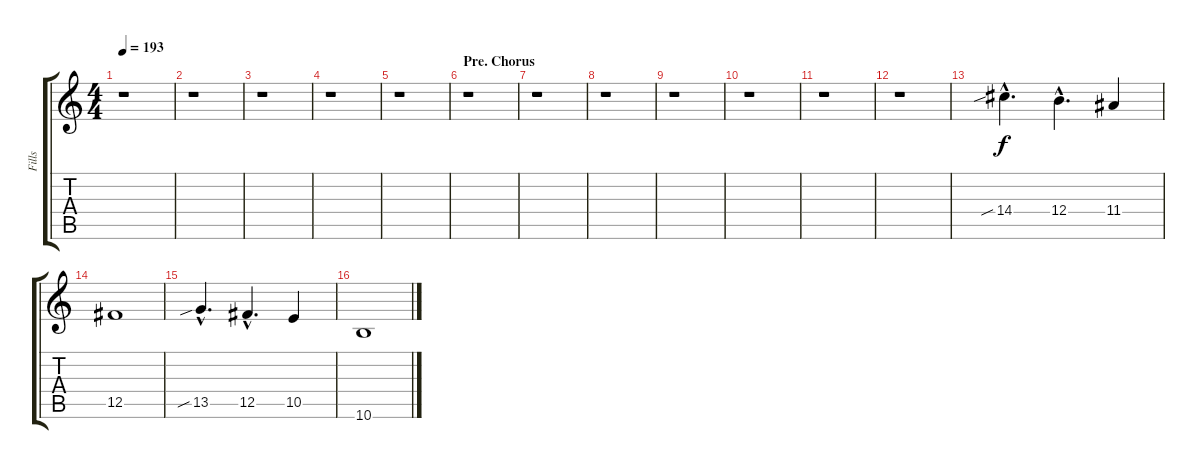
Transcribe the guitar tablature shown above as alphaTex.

\track ("Fills" "Fills") {instrument distortionguitar}
\staff {score tabs}
\tuning (Db4 Ab3 E3 B2 Gb2 Db2) {hide}
\ts (4 4)
\tempo 193
\clef g2
\ks c
r.1{dy f} |
r.1 |
r.1 |
r.1 |
r.1 |
\section ("" "Pre. Chorus")
r.1 |
r.1 |
r.1 |
r.1 |
r.1 |
r.1 |
r.1 |
14.4{sib hac}.4{d} 12.4{hac}.4{d} 11.4.4 |
12.5.1 |
13.5{sib hac}.4{d} 12.5{hac}.4{d} 10.5.4 |
10.6.1
